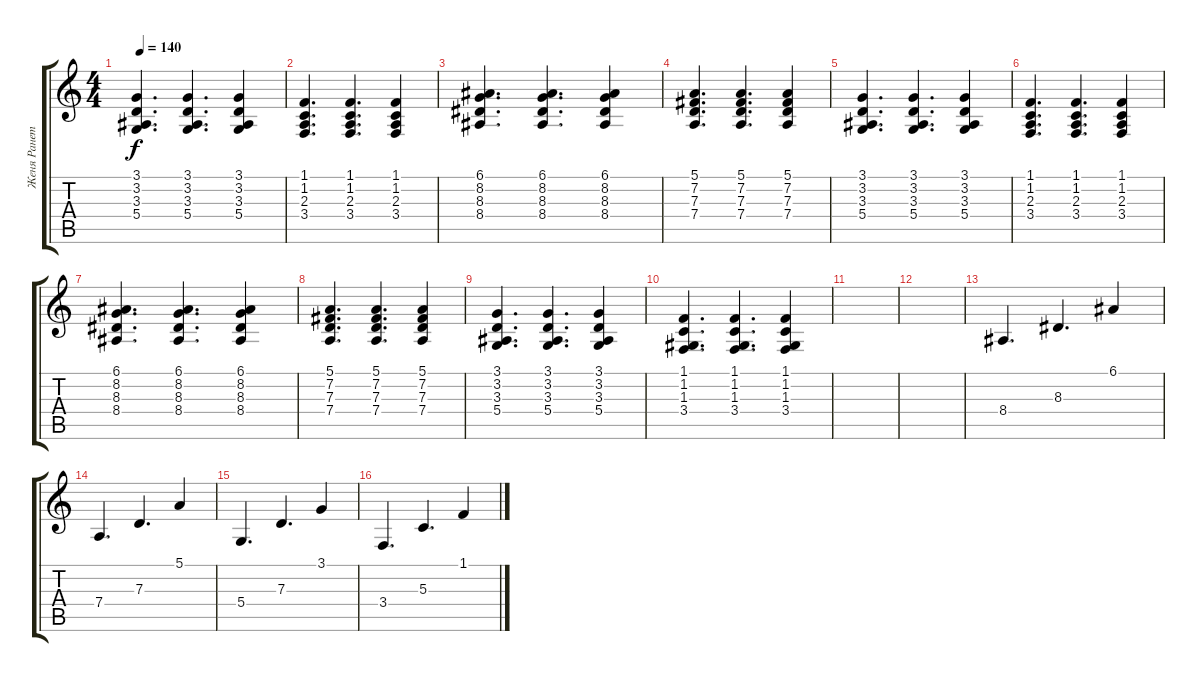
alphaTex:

\track ("Женя Ранетка" "Женя Ранет") {instrument stringensemble1}
\staff {score tabs}
\tuning (E4 B3 G3 D3 A2 E2) {hide}
\ts (4 4)
\tempo 140
\clef g2
\ks c
(3.1 3.2 3.3 5.4).4{d dy f} (3.1 3.2 3.3 5.4).4{d} (3.1 3.2 3.3 5.4).4 |
(1.1 1.2 2.3 3.4).4{d} (1.1 1.2 2.3 3.4).4{d} (1.1 1.2 2.3 3.4).4 |
(6.1 8.2 8.3 8.4).4{d} (6.1 8.2 8.3 8.4).4{d} (6.1 8.2 8.3 8.4).4 |
(5.1 7.2 7.3 7.4).4{d} (5.1 7.2 7.3 7.4).4{d} (5.1 7.2 7.3 7.4).4 |
(3.1 3.2 3.3 5.4).4{d} (3.1 3.2 3.3 5.4).4{d} (3.1 3.2 3.3 5.4).4 |
(1.1 1.2 2.3 3.4).4{d} (1.1 1.2 2.3 3.4).4{d} (1.1 1.2 2.3 3.4).4 |
(6.1 8.2 8.3 8.4).4{d} (6.1 8.2 8.3 8.4).4{d} (6.1 8.2 8.3 8.4).4 |
(5.1 7.2 7.3 7.4).4{d} (5.1 7.2 7.3 7.4).4{d} (5.1 7.2 7.3 7.4).4 |
(3.1 3.2 3.3 5.4).4{d} (3.1 3.2 3.3 5.4).4{d} (3.1 3.2 3.3 5.4).4 |
(1.1 1.2 1.3 3.4).4{d} (1.1 1.2 1.3 3.4).4{d} (1.1 1.2 1.3 3.4).4 |
|
|
8.4.4{d} 8.3.4{d} 6.1.4 |
7.4.4{d} 7.3.4{d} 5.1.4 |
5.4.4{d} 7.3.4{d} 3.1.4 |
3.4.4{d} 5.3.4{d} 1.1.4
